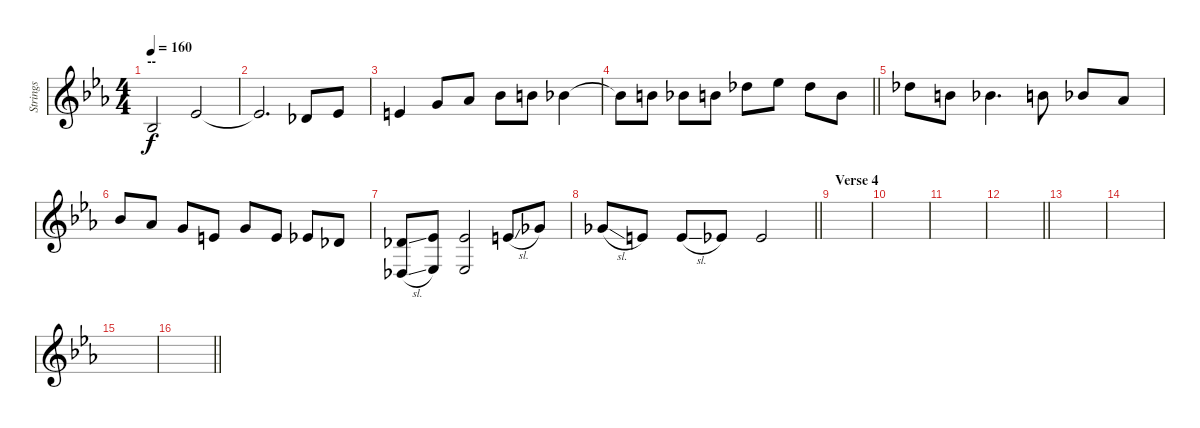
\track ("Strings" "Strings") {instrument stringensemble1}
\staff {score}
\tuning (E4 B3 G3 D3 A2 E2) {hide}
\ts (4 4)
\section ("" "--")
\tempo 160
\clef g2
\ks eb
8.4.2{dy f} 8.3.2 |
8.3{t}.2{d} 6.3.8 8.3.8 |
9.3.4 8.2.8 9.2.8 11.2.8 7.1.8 11.2.4 |
\barLineRight lightlight
11.2{t}.8 7.1.8 11.2.8 7.1.8 9.1.8 11.1.8 9.1.8 7.1.8 |
\section ("" "")
9.1.8 7.1.8 11.2.4{d} 7.1.8 11.2.8 9.2.8 |
11.2.8 9.2.8 8.2.8 9.3.8 8.2.8 9.3.8 8.3.8 6.3.8 |
(6.3{sl} 4.5{sl}).8 (8.3 6.5).8 (8.3 6.5).2 9.3{sl}.8 11.3.8 |
\barLineRight lightlight
11.3{sl}.8 9.3.8 9.3{sl}.8 8.3.8 8.3.2 |
\section ("" "Verse 4")
|
|
|
\barLineRight lightlight
|
\section ("" "")
|
|
|
\barLineRight lightlight
